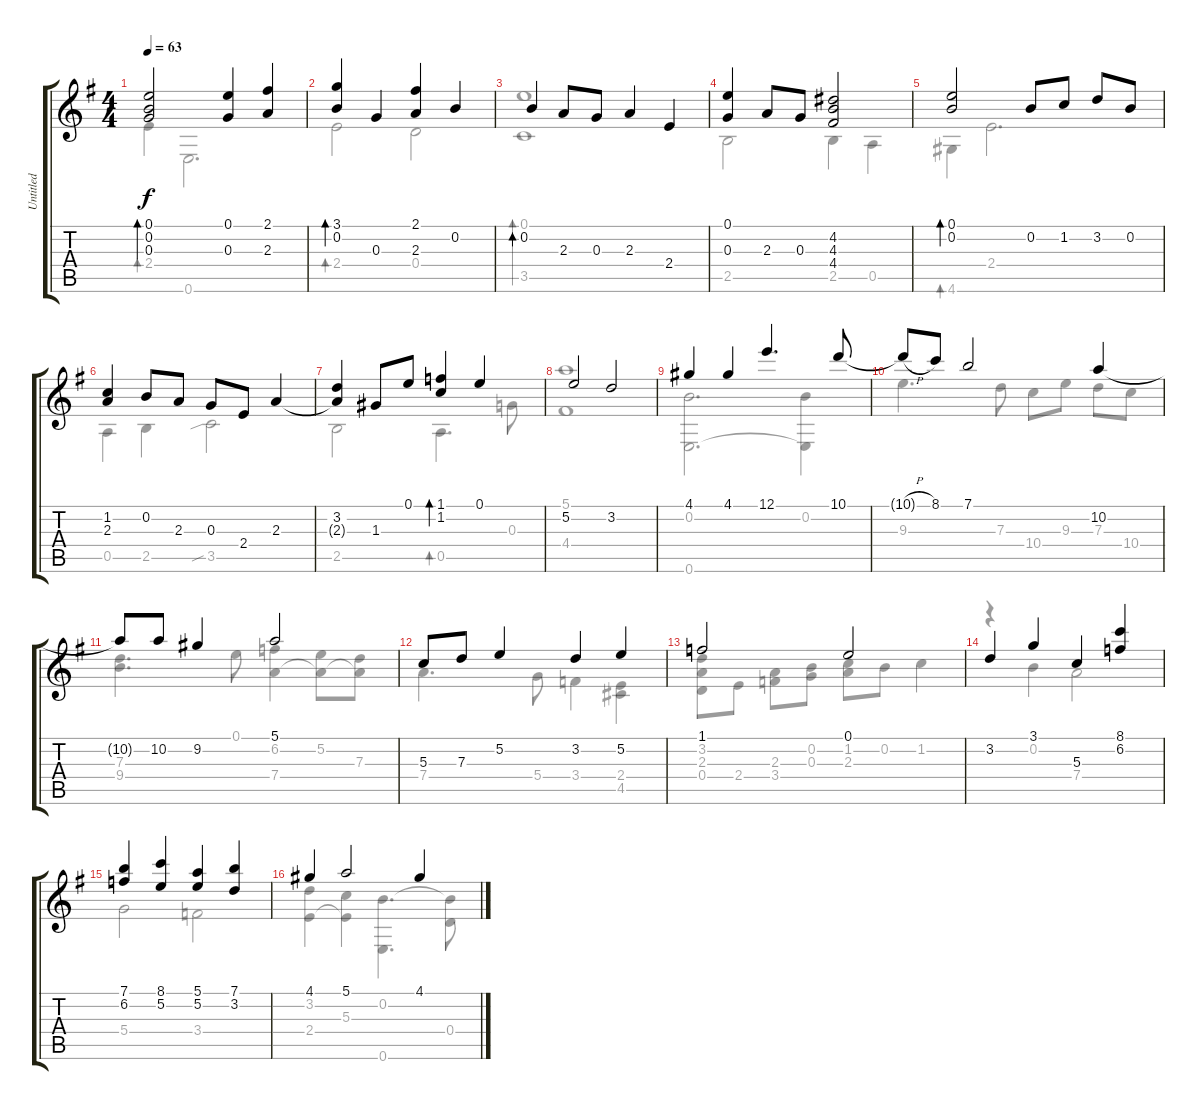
\track ("Untitled" "Untitled") {instrument acousticguitarnylon}
\staff {score tabs}
\tuning (E4 B3 G3 D3 A2 E2) {hide}
\voice
\ts (4 4)
\tempo 63
\clef g2
\ks g
(0.1 0.2 0.3).2{bd 30 dy f instrument acousticguitarnylon} (0.1 0.3).4 (2.1 2.3).4 |
(3.1 0.2).4{bd 30} 0.3.4 (2.1 2.3).4 0.2.4 |
0.2.4{bd 30} 2.3.8 0.3.8 2.3.4 2.4.4 |
(0.1 0.3).4 2.3.8 0.3.8 (4.2 4.3 4.4).2 |
(0.1 0.2).2{bd 30} 0.2.8 1.2.8 3.2.8 0.2.8 |
(1.2 2.3).4 0.2.8 2.3.8 0.3.8 2.4.8 2.3.4 |
(3.2 2.3{t}).4 1.3.8 0.1.8 (1.1 1.2).4{bd 30} 0.1.4 |
5.2.2 3.2.2 |
4.1.4 4.1.4 12.1.4{d} 10.1.8 |
10.1{h t}.8 8.1.8 7.1.2 10.2.4 |
10.2{t}.8 10.2.8 9.2.4 5.1.2 |
5.3.8 7.3.8 5.2.4 3.2.4 5.2.4 |
1.1.2 0.1.2 |
3.2.4 3.1.4 5.3.4 (8.1 6.2).4 |
(7.1 6.2).4 (8.1 5.2).4 (5.1 5.2).4 (7.1 3.2).4 |
4.1.4 5.1.2 4.1.4
\voice
\clef g2
\ottava regular
\simile none
\ks g
2.4.4{bd 30 dy f} 0.6.2{d} |
2.4.2{bd 30} 0.4.2 |
(0.1 3.5).1{bd 30} |
2.5.2 2.5.4 0.5.4 |
4.6.4{bd 30} 2.4.2{d} |
0.5.4 2.5.4 3.5{sib}.2 |
2.5.2 0.5.4{d bd 30} 0.3.8 |
(5.1 4.4).1 |
(0.2 0.6).2{d} (0.2 0.6{t}).4 |
9.3.4{d} 7.3.8 10.4.8 9.3.8 7.3.8 10.4.8 |
(7.3 9.4).4{d} 0.1.8 (6.2 7.4).4 (5.2 7.4{t}).8 (7.3 7.4{t}).8 |
7.4.4{d} 5.4.8 3.4.4 (2.4 4.5).4 |
(3.2 2.3 0.4).8 2.4.8 (2.3 3.4).8 (0.2 0.3).8 (1.2 2.3).8 0.2.8 1.2.4 |
r.4 0.2.4 7.4.2 |
5.4.2 3.4.2 |
(3.2 2.4).4 (5.3 2.4{t}).4 (0.2 0.6).4{d} (0.2{t} 0.4).8
